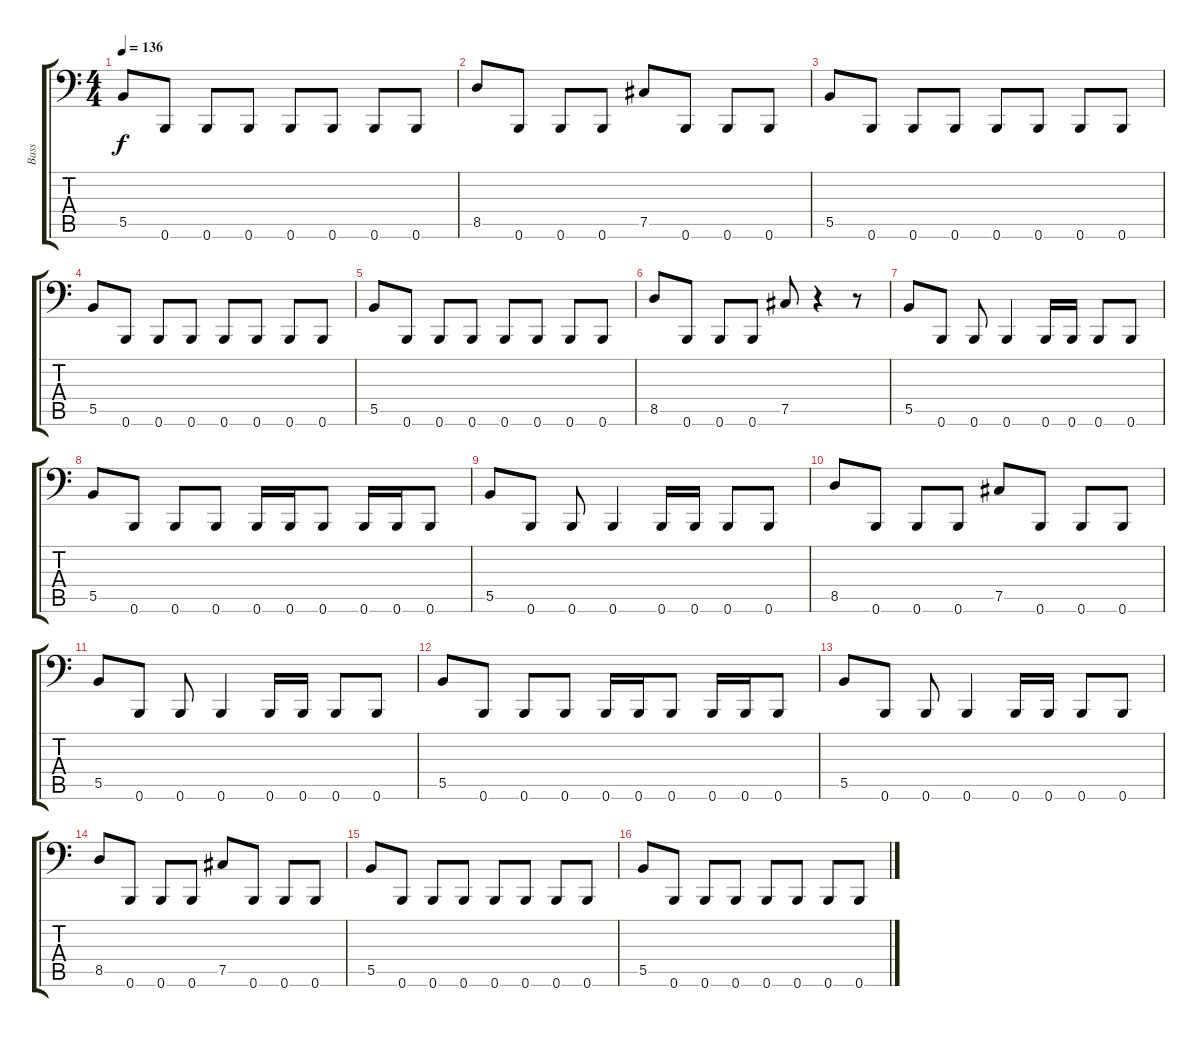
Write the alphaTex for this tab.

\track ("Bass" "Bass") {instrument electricbassfinger}
\staff {score tabs}
\tuning (C3 G2 E2 B1 Gb1 B0) {hide}
\ts (4 4)
\tempo 136
\clef f4
\ks c
5.5.8{dy f} 0.6.8 0.6.8 0.6.8 0.6.8 0.6.8 0.6.8 0.6.8 |
8.5.8 0.6.8 0.6.8 0.6.8 7.5.8 0.6.8 0.6.8 0.6.8 |
5.5.8 0.6.8 0.6.8 0.6.8 0.6.8 0.6.8 0.6.8 0.6.8 |
5.5.8 0.6.8 0.6.8 0.6.8 0.6.8 0.6.8 0.6.8 0.6.8 |
5.5.8 0.6.8 0.6.8 0.6.8 0.6.8 0.6.8 0.6.8 0.6.8 |
8.5.8 0.6.8 0.6.8 0.6.8 7.5.8 r.4 r.8 |
5.5.8 0.6.8 0.6.8 0.6.4 0.6.16 0.6.16 0.6.8 0.6.8 |
5.5.8 0.6.8 0.6.8 0.6.8 0.6.16 0.6.16 0.6.8 0.6.16 0.6.16 0.6.8 |
5.5.8 0.6.8 0.6.8 0.6.4 0.6.16 0.6.16 0.6.8 0.6.8 |
8.5.8 0.6.8 0.6.8 0.6.8 7.5.8 0.6.8 0.6.8 0.6.8 |
5.5.8 0.6.8 0.6.8 0.6.4 0.6.16 0.6.16 0.6.8 0.6.8 |
5.5.8 0.6.8 0.6.8 0.6.8 0.6.16 0.6.16 0.6.8 0.6.16 0.6.16 0.6.8 |
5.5.8 0.6.8 0.6.8 0.6.4 0.6.16 0.6.16 0.6.8 0.6.8 |
8.5.8 0.6.8 0.6.8 0.6.8 7.5.8 0.6.8 0.6.8 0.6.8 |
5.5.8 0.6.8 0.6.8 0.6.8 0.6.8 0.6.8 0.6.8 0.6.8 |
5.5.8 0.6.8 0.6.8 0.6.8 0.6.8 0.6.8 0.6.8 0.6.8
